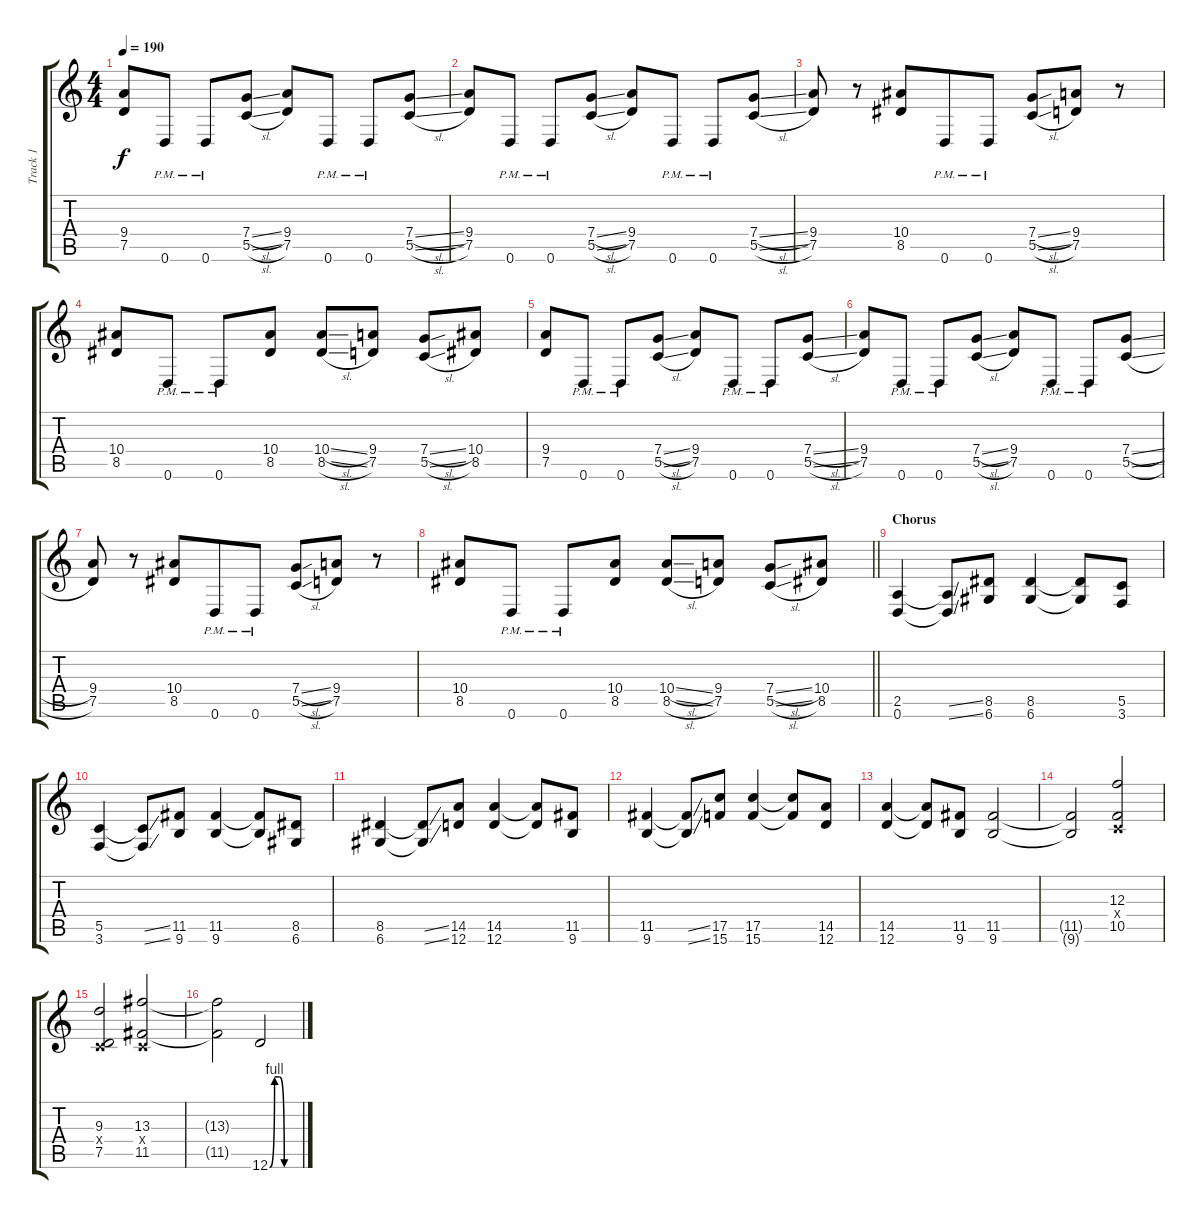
\track ("Track 1" "Track 1") {instrument distortionguitar}
\staff {score tabs}
\tuning (D4 A3 F3 C3 G2 D2) {hide}
\ts (4 4)
\tempo 190
\clef g2
\ks c
(9.4 7.5).8{dy f} 0.6{pm}.8 0.6{pm}.8 (7.4{sl} 5.5{sl}).8 (9.4 7.5).8 0.6{pm}.8 0.6{pm}.8 (7.4{sl} 5.5{sl}).8 |
(9.4 7.5).8 0.6{pm}.8 0.6{pm}.8 (7.4{sl} 5.5{sl}).8 (9.4 7.5).8 0.6{pm}.8 0.6{pm}.8 (7.4{sl} 5.5{sl}).8 |
(9.4 7.5).8 r.8 (10.4 8.5).8 0.6{pm}.8{beam merge} 0.6{pm}.8{beam split} (7.4{sl} 5.5{sl}).8{beam merge} (9.4 7.5).8 r.8 |
(10.4 8.5).8 0.6{pm}.8 0.6{pm}.8 (10.4 8.5).8 (10.4{sl} 8.5{sl}).8 (9.4 7.5).8 (7.4{sl} 5.5{sl}).8 (10.4 8.5).8 |
(9.4 7.5).8 0.6{pm}.8 0.6{pm}.8 (7.4{sl} 5.5{sl}).8 (9.4 7.5).8 0.6{pm}.8 0.6{pm}.8 (7.4{sl} 5.5{sl}).8 |
(9.4 7.5).8 0.6{pm}.8 0.6{pm}.8 (7.4{sl} 5.5{sl}).8 (9.4 7.5).8 0.6{pm}.8 0.6{pm}.8 (7.4{sl} 5.5{sl}).8 |
(9.4 7.5).8 r.8 (10.4 8.5).8 0.6{pm}.8{beam merge} 0.6{pm}.8{beam split} (7.4{sl} 5.5{sl}).8{beam merge} (9.4 7.5).8 r.8 |
\barLineRight lightlight
(10.4 8.5).8 0.6{pm}.8 0.6{pm}.8 (10.4 8.5).8 (10.4{sl} 8.5{sl}).8 (9.4 7.5).8 (7.4{sl} 5.5{sl}).8 (10.4 8.5).8 |
\section ("" "Chorus")
(2.5 0.6).4 (2.5{ss t} 0.6{ss t}).8 (8.5 6.6).8 (8.5 6.6).4 (8.5{t} 6.6{t}).8 (5.5 3.6).8 |
(5.5 3.6).4 (5.5{ss t} 3.6{ss t}).8 (11.5 9.6).8 (11.5 9.6).4 (11.5{t} 9.6{t}).8 (8.5 6.6).8 |
(8.5 6.6).4 (8.5{ss t} 6.6{ss t}).8 (14.5 12.6).8 (14.5 12.6).4 (14.5{t} 12.6{t}).8 (11.5 9.6).8 |
(11.5 9.6).4 (11.5{ss t} 9.6{ss t}).8 (17.5 15.6).8 (17.5 15.6).4 (17.5{t} 15.6{t}).8 (14.5 12.6).8 |
(14.5 12.6).4 (14.5{t} 12.6{t}).8 (11.5 9.6).8 (11.5 9.6).2 |
(11.5{t} 9.6{t}).2 (12.3 0.4{x} 10.5).2 |
(9.3 0.4{x} 7.5).2 (13.3 0.4{x} 11.5).2 |
(13.3{t} 11.5{t}).2 12.6{be (custom 0 0 10 4 20 4 30 0 60 0)}.2
